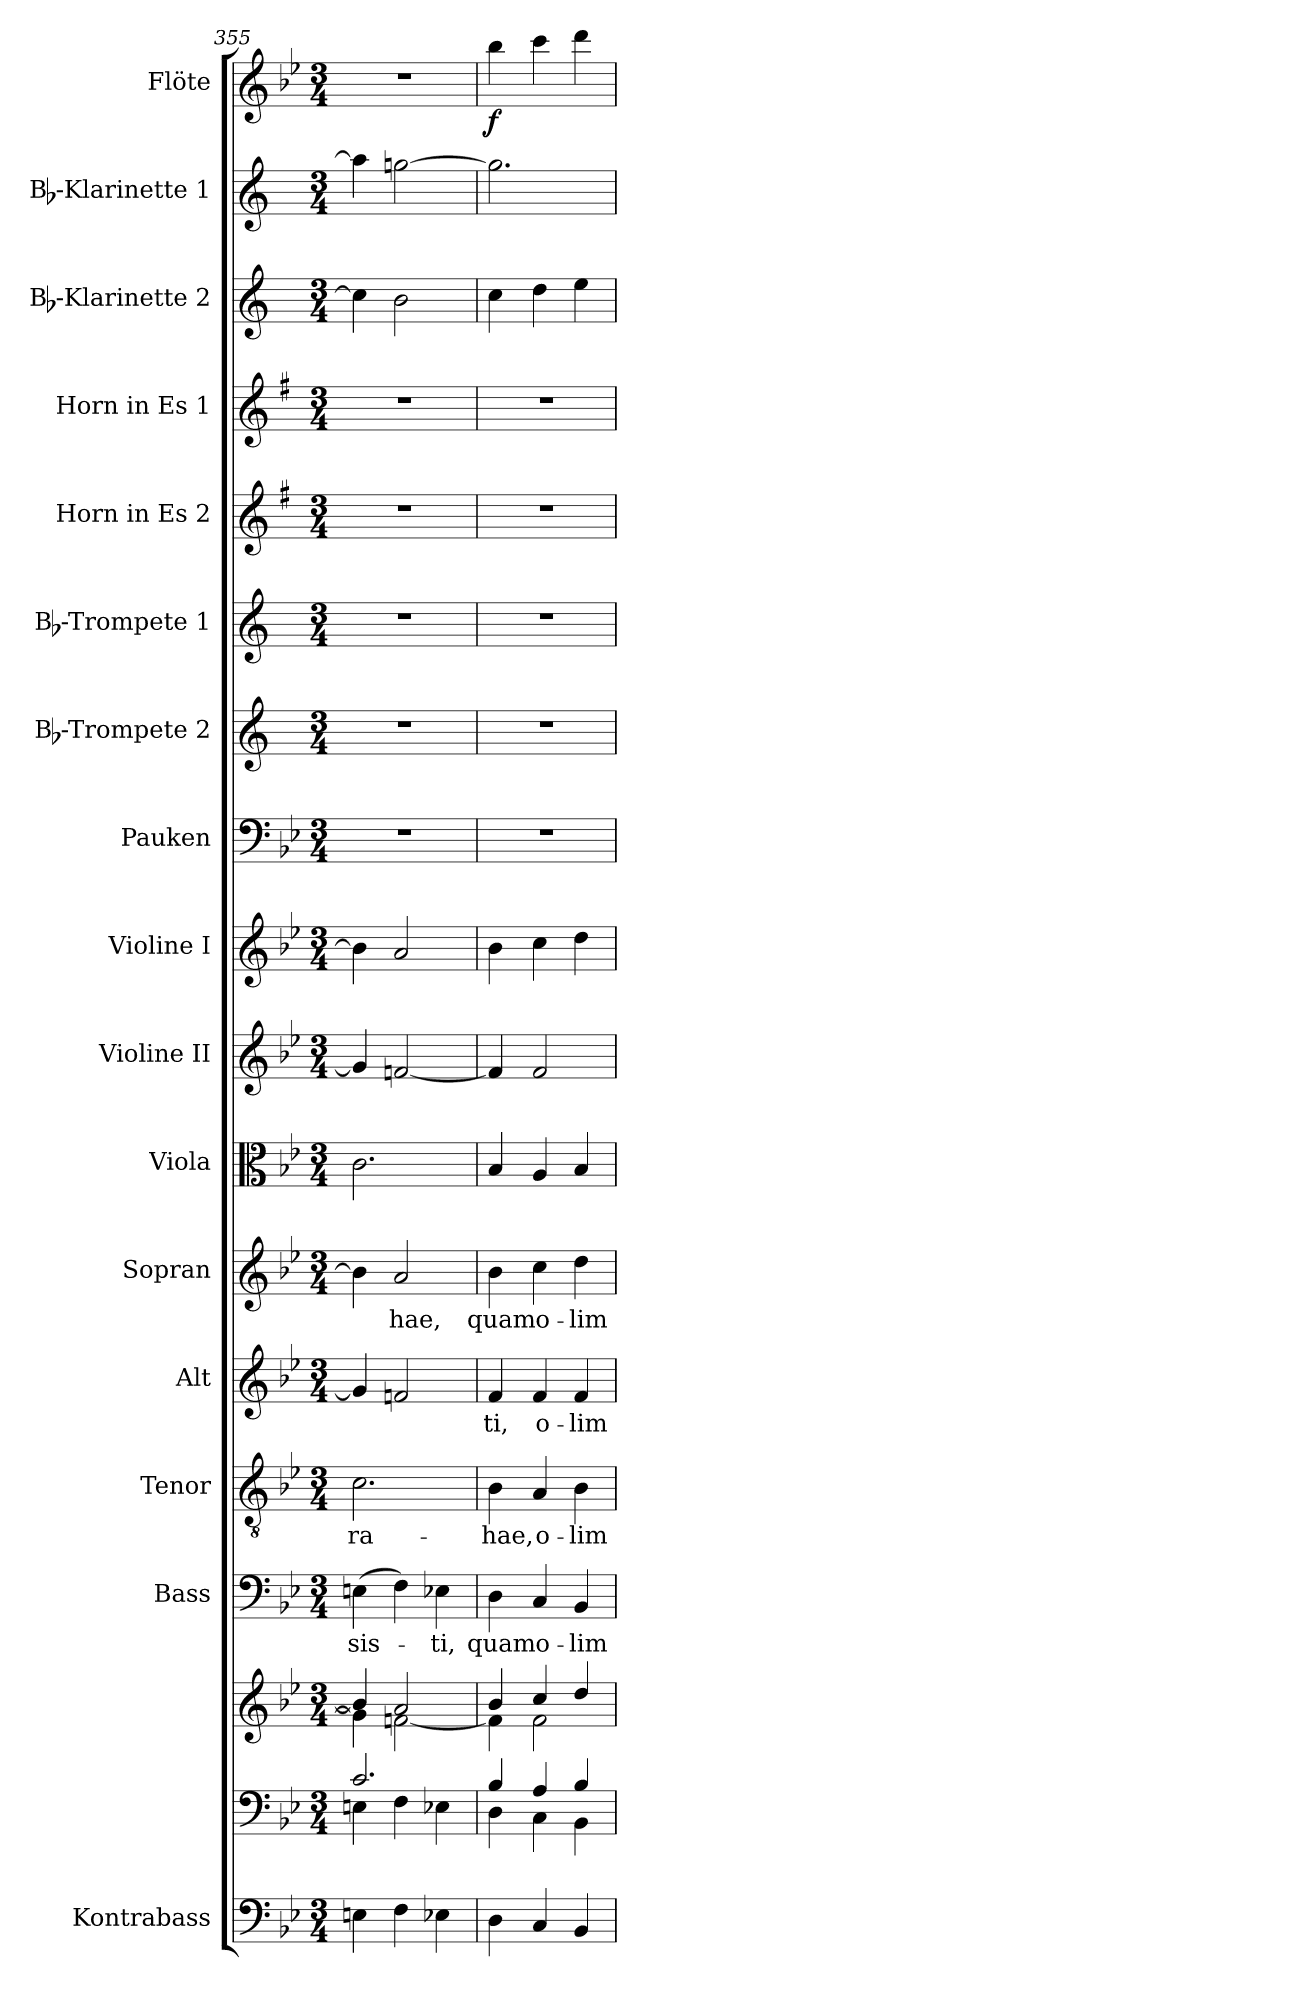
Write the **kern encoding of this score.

**kern	**kern	**kern	**kern	**text	**kern	**text	**kern	**text	**kern	**text	**kern	**kern	**kern	**kern	**kern	**kern	**kern	**kern	**kern	**kern	**kern	**dynam
*part17	*part16	*part16	*part15	*part15	*part14	*part14	*part13	*part13	*part12	*part12	*part11	*part10	*part9	*part8	*part7	*part6	*part5	*part4	*part3	*part2	*part1	*part1
*staff18	*staff17	*staff16	*staff15	*staff15	*staff14	*staff14	*staff13	*staff13	*staff12	*staff12	*staff11	*staff10	*staff9	*staff8	*staff7	*staff6	*staff5	*staff4	*staff3	*staff2	*staff1	*staff1
*I"Kontrabass	*	*	*I"Bass	*	*I"Tenor	*	*I"Alt	*	*I"Sopran	*	*I"Viola	*I"Violine II	*I"Violine I	*I"Pauken	*I"Bb-Trompete 2	*I"Bb-Trompete 1	*I"Horn in Es 2	*I"Horn in Es 1	*I"Bb-Klarinette 2	*I"Bb-Klarinette 1	*I"Flöte	*
*I'Kb.	*	*	*I'B.	*	*I'T.	*	*I'A.	*	*I'S.	*	*I'Vla.	*I'Vl. II	*I'Vl. I	*I'Pk.	*I'Bb Trp. 2	*I'Bb Trp. 1	*	*	*I'Bb Kl. 2	*I'Bb Kl. 1	*I'Fl.	*
*clefF4	*clefF4	*clefG2	*clefF4	*	*clefGv2	*	*clefG2	*	*clefG2	*	*clefC3	*clefG2	*clefG2	*clefF4	*clefG2	*clefG2	*clefG2	*clefG2	*clefG2	*clefG2	*clefG2	*
*ITrd7c12	*	*	*	*	*	*	*	*	*	*	*	*	*	*	*ITrd1c2	*ITrd1c2	*ITrd5c9	*ITrd5c9	*ITrd1c2	*ITrd1c2	*	*
*k[b-e-]	*k[b-e-]	*k[b-e-]	*k[b-e-]	*	*k[b-e-]	*	*k[b-e-]	*	*k[b-e-]	*	*k[b-e-]	*k[b-e-]	*k[b-e-]	*k[b-e-]	*k[b-e-]	*k[b-e-]	*k[b-e-]	*k[b-e-]	*k[b-e-]	*k[b-e-]	*k[b-e-]	*
*B-:	*B-:	*B-:	*B-:	*	*B-:	*	*B-:	*	*B-:	*	*B-:	*B-:	*B-:	*B-:	*B-:	*B-:	*B-:	*B-:	*B-:	*B-:	*B-:	*
*M3/4	*M3/4	*M3/4	*M3/4	*	*M3/4	*	*M3/4	*	*M3/4	*	*M3/4	*M3/4	*M3/4	*M3/4	*M3/4	*M3/4	*M3/4	*M3/4	*M3/4	*M3/4	*M3/4	*
=355	=355	=355	=355	=355	=355	=355	=355	=355	=355	=355	=355	=355	=355	=355	=355	=355	=355	=355	=355	=355	=355	=355
*	*^	*^	*	*	*	*	*	*	*	*	*	*	*	*	*	*	*	*	*	*	*	*
!	!	!	!	!	!	!LO:LY:b	!	!LO:LY:b	!	!	!	!	!	!	!	!	!	!	!	!	!	!	!	!
4EEn\	2.c/	4En\	4b-/]	4g\]	(>4En\	-sis-	2.c\	-ra-	4g/]	.	4b-\]	.	2.c\	4g/]	4b-\]	2.r	2.r	2.r	2.r	2.r	4b-\]	4gg\]	2.r	.
!	!	!	!	!	!	!	!	!	!	!	!	!LO:LY:b	!	!	!	!	!	!	!	!	!	!	!	!
4FF\	.	4F\	2a/	[<2fn\	4F\)	.	.	.	2fn/	.	2a/	-hae,	.	[2fn/	2a/	.	.	.	.	.	2a\	[2ffn\	.	.
!	!	!	!	!	!	!LO:LY:b	!	!	!	!	!	!	!	!	!	!	!	!	!	!	!	!	!	!
4EE-X\	.	4E-X\	.	.	4E-X\	-ti,	.	.	.	.	.	.	.	.	.	.	.	.	.	.	.	.	.	.
=356	=356	=356	=356	=356	=356	=356	=356	=356	=356	=356	=356	=356	=356	=356	=356	=356	=356	=356	=356	=356	=356	=356	=356	=356
!	!	!	!	!	!	!LO:LY:b	!	!LO:LY:b	!	!LO:LY:b	!	!LO:LY:b	!	!	!	!	!	!	!	!	!	!	!	!LO:DY:b
4DD\	4B-/	4D\	4b-/	4f\]	4D\	quam	4B-\	-hae,	4f/	-ti,	4b-\	quam	4B-/	4f/]	4b-\	2.r	2.r	2.r	2.r	2.r	4b-\	2.ff\]	4bb-\	f
!	!	!	!	!	!	!LO:LY:b	!	!LO:LY:b	!	!LO:LY:b	!	!LO:LY:b	!	!	!	!	!	!	!	!	!	!	!	!
4CC/	4A/	4C\	4cc/	2f\	4C/	o-	4A/	o-	4f/	o-	4cc\	o-	4A/	2f/	4cc\	.	.	.	.	.	4cc\	.	4ccc\	.
!	!	!	!	!	!	!LO:LY:b	!	!LO:LY:b	!	!LO:LY:b	!	!LO:LY:b	!	!	!	!	!	!	!	!	!	!	!	!
4BBB-/	4B-/	4BB-\	4dd/	.	4BB-/	-lim	4B-\	-lim	4f/	-lim	4dd\	-lim	4B-/	.	4dd\	.	.	.	.	.	4dd\	.	4ddd\	.
*	*v	*v	*	*	*	*	*	*	*	*	*	*	*	*	*	*	*	*	*	*	*	*	*	*
*	*	*v	*v	*	*	*	*	*	*	*	*	*	*	*	*	*	*	*	*	*	*	*	*
=	=	=	=	=	=	=	=	=	=	=	=	=	=	=	=	=	=	=	=	=	=	=
*-	*-	*-	*-	*-	*-	*-	*-	*-	*-	*-	*-	*-	*-	*-	*-	*-	*-	*-	*-	*-	*-	*-
